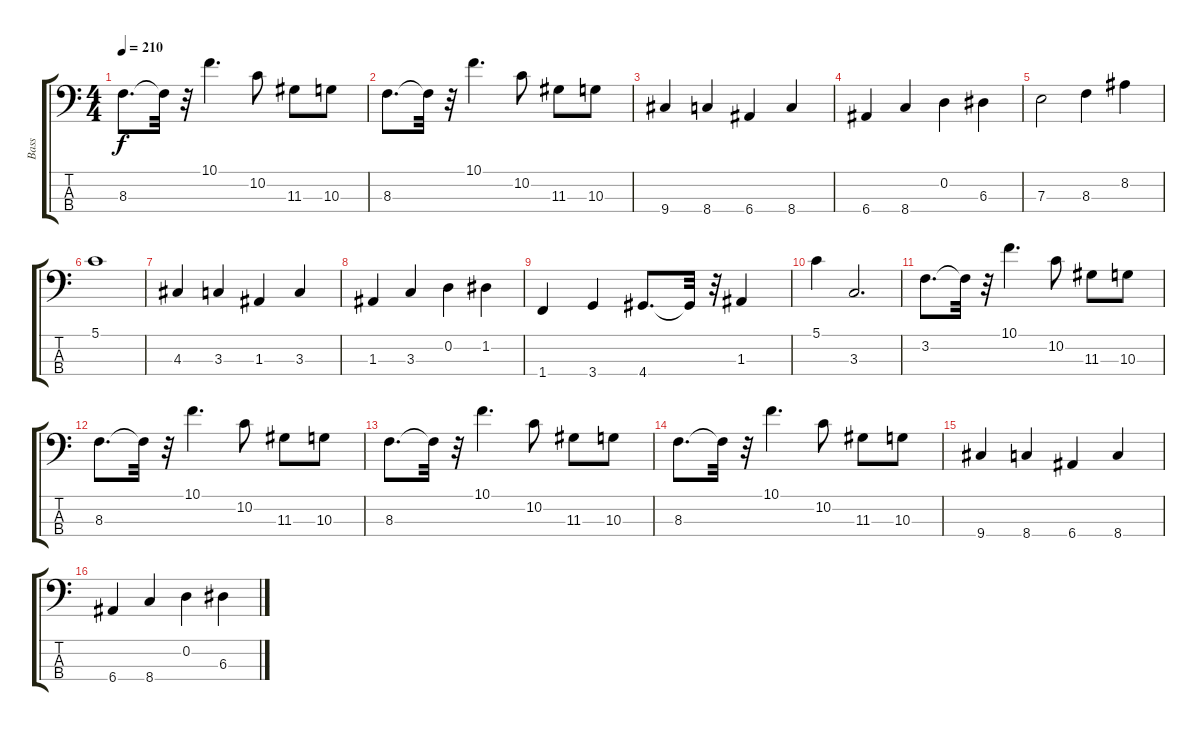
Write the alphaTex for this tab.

\track ("Bass" "Bass") {instrument acousticbass}
\staff {score tabs}
\tuning (G2 D2 A1 E1) {hide}
\ts (4 4)
\tempo 210
\clef f4
\ks c
8.3.8{d dy f} 8.3{t}.32 r.32 10.1.4{d} 10.2.8 11.3.8 10.3.8 |
8.3.8{d} 8.3{t}.32 r.32 10.1.4{d} 10.2.8 11.3.8 10.3.8 |
9.4.4 8.4.4 6.4.4 8.4.4 |
6.4.4 8.4.4 0.2.4 6.3.4 |
7.3.2 8.3.4 8.2.4 |
5.1.1 |
4.3.4 3.3.4 1.3.4 3.3.4 |
1.3.4 3.3.4 0.2.4 1.2.4 |
1.4.4 3.4.4 4.4.8{d} 4.4{t}.32 r.32 1.3.4 |
5.1.4 3.3.2{d} |
3.2.8{d} 3.2{t}.32 r.32 10.1.4{d} 10.2.8 11.3.8 10.3.8 |
8.3.8{d} 8.3{t}.32 r.32 10.1.4{d} 10.2.8 11.3.8 10.3.8 |
8.3.8{d} 8.3{t}.32 r.32 10.1.4{d} 10.2.8 11.3.8 10.3.8 |
8.3.8{d} 8.3{t}.32 r.32 10.1.4{d} 10.2.8 11.3.8 10.3.8 |
9.4.4 8.4.4 6.4.4 8.4.4 |
6.4.4 8.4.4 0.2.4 6.3.4
